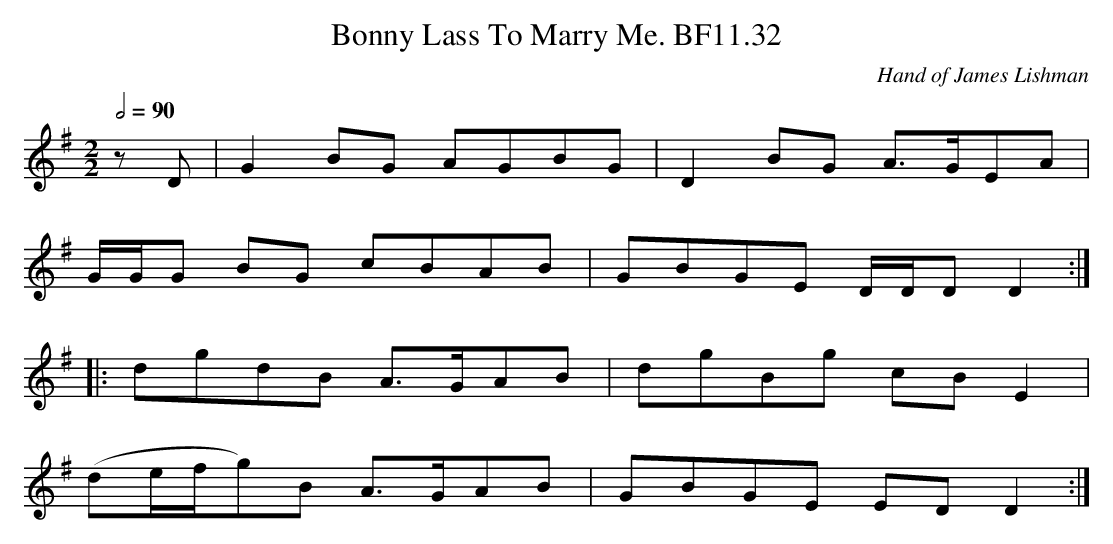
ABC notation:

X:1
T:Bonny Lass To Marry Me. BF11.32
M:2/2
L:1/8
Q:1/2=90
C:Hand of James Lishman
K:G major
zD|G2BG AGBG|D2BG A>GEA|
G/2G/2G BG cBAB|GBGE D/2D/2DD2:|
|:dgdB A>GAB|dgBg cBE2|
(de/2f/2g)B A>GAB|GBGE ED D2:|
